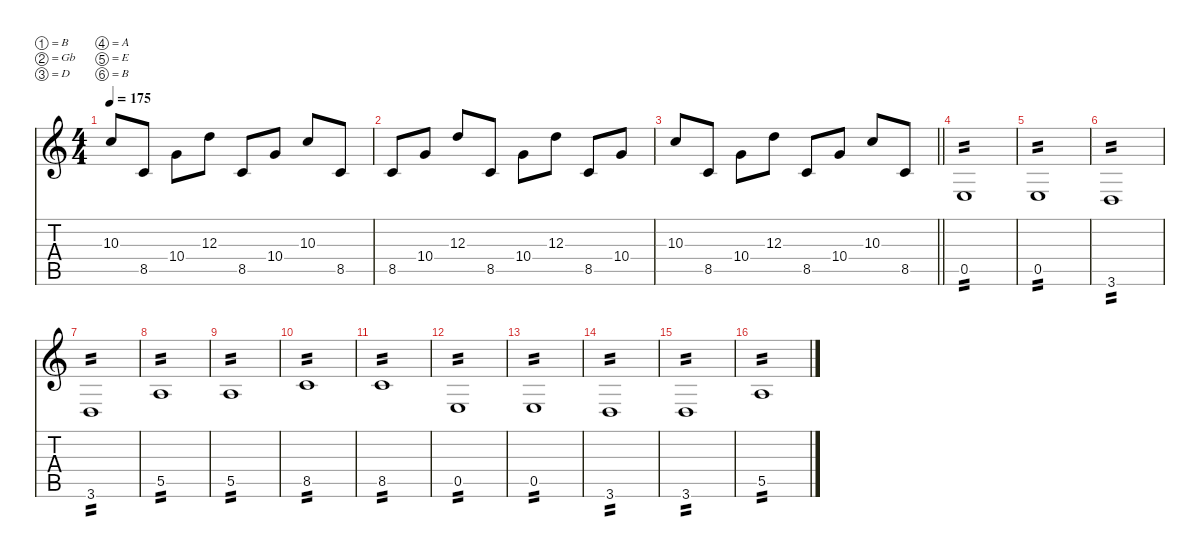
\defaultSystemsLayout 4
\hideDynamics
\bracketExtendMode nobrackets
\singleTrackTrackNamePolicy hidden
\multiTrackTrackNamePolicy hidden
\firstSystemTrackNameMode fullname
\firstSystemTrackNameOrientation horizontal
\otherSystemsTrackNameOrientation horizontal
\track ("Johan Söderberg" "dist.guit.") {defaultSystemsLayout 8 mute instrument distortionguitar}
\staff {score tabs}
\tuning (B3 Gb3 D3 A2 E2 B1)
\ts (4 4)
\tempo 175
\clef g2
\ks c
10.3.8{dy f beam Up} 8.5.8{beam Up} 10.4.8{beam Down} 12.3.8{beam Down} 8.5.8{beam Up} 10.4.8{beam Up} 10.3.8{beam Up} 8.5.8{beam Up} |
8.5.8{beam Up} 10.4.8{beam Up} 12.3.8{beam Up} 8.5.8{beam Up} 10.4.8{beam Down} 12.3.8{beam Down} 8.5.8{beam Up} 10.4.8{beam Up} |
\barLineRight lightlight
10.3.8{beam Up} 8.5.8{beam Up} 10.4.8{beam Down} 12.3.8{beam Down} 8.5.8{beam Up} 10.4.8{beam Up} 10.3.8{beam Up} 8.5.8{beam Up} |
0.5.1{tp 2 beam Up} |
0.5.1{tp 2 beam Up} |
3.6.1{tp 2 beam Up} |
3.6.1{tp 2 beam Up} |
5.5.1{tp 2 beam Up} |
5.5.1{tp 2 beam Up} |
8.5.1{tp 2 beam Up} |
8.5.1{tp 2 beam Up} |
0.5.1{tp 2 beam Up} |
0.5.1{tp 2 beam Up} |
3.6.1{tp 2 beam Up} |
3.6.1{tp 2 beam Up} |
5.5.1{tp 2 beam Up}
